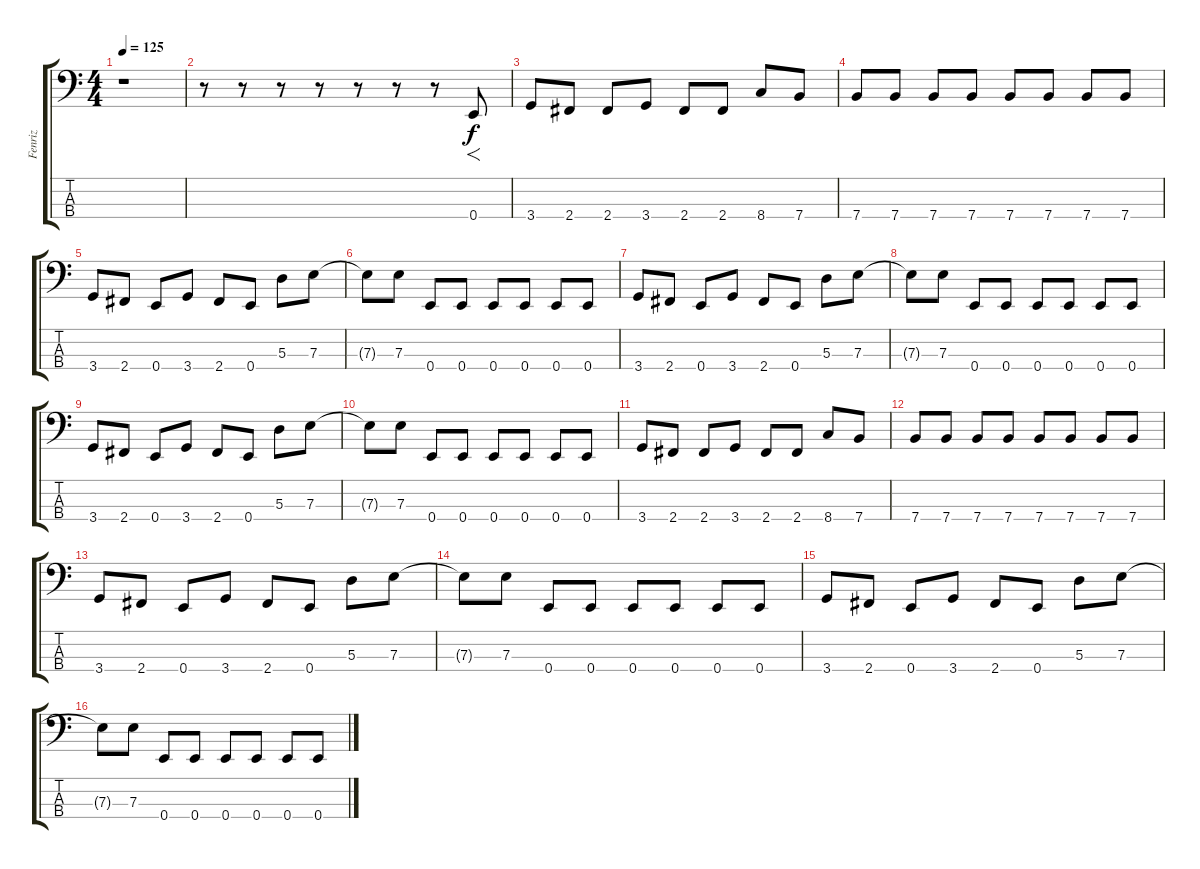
\track ("Fenriz" "Fenriz") {instrument electricbassfinger}
\staff {score tabs}
\tuning (G2 D2 A1 E1) {hide}
\ts (4 4)
\tempo 125
\clef f4
\ks c
r.1{dy f} |
r.8 r.8 r.8 r.8 r.8 r.8 r.8 0.4.8{f} |
3.4.8 2.4.8 2.4.8 3.4.8 2.4.8 2.4.8 8.4.8 7.4.8 |
7.4.8 7.4.8 7.4.8 7.4.8 7.4.8 7.4.8 7.4.8 7.4.8 |
3.4.8 2.4.8 0.4.8 3.4.8 2.4.8 0.4.8 5.3.8 7.3.8 |
7.3{t}.8 7.3.8 0.4.8 0.4.8 0.4.8 0.4.8 0.4.8 0.4.8 |
3.4.8 2.4.8 0.4.8 3.4.8 2.4.8 0.4.8 5.3.8 7.3.8 |
7.3{t}.8 7.3.8 0.4.8 0.4.8 0.4.8 0.4.8 0.4.8 0.4.8 |
3.4.8 2.4.8 0.4.8 3.4.8 2.4.8 0.4.8 5.3.8 7.3.8 |
7.3{t}.8 7.3.8 0.4.8 0.4.8 0.4.8 0.4.8 0.4.8 0.4.8 |
3.4.8 2.4.8 2.4.8 3.4.8 2.4.8 2.4.8 8.4.8 7.4.8 |
7.4.8 7.4.8 7.4.8 7.4.8 7.4.8 7.4.8 7.4.8 7.4.8 |
3.4.8 2.4.8 0.4.8 3.4.8 2.4.8 0.4.8 5.3.8 7.3.8 |
7.3{t}.8 7.3.8 0.4.8 0.4.8 0.4.8 0.4.8 0.4.8 0.4.8 |
3.4.8 2.4.8 0.4.8 3.4.8 2.4.8 0.4.8 5.3.8 7.3.8 |
7.3{t}.8 7.3.8 0.4.8 0.4.8 0.4.8 0.4.8 0.4.8 0.4.8
